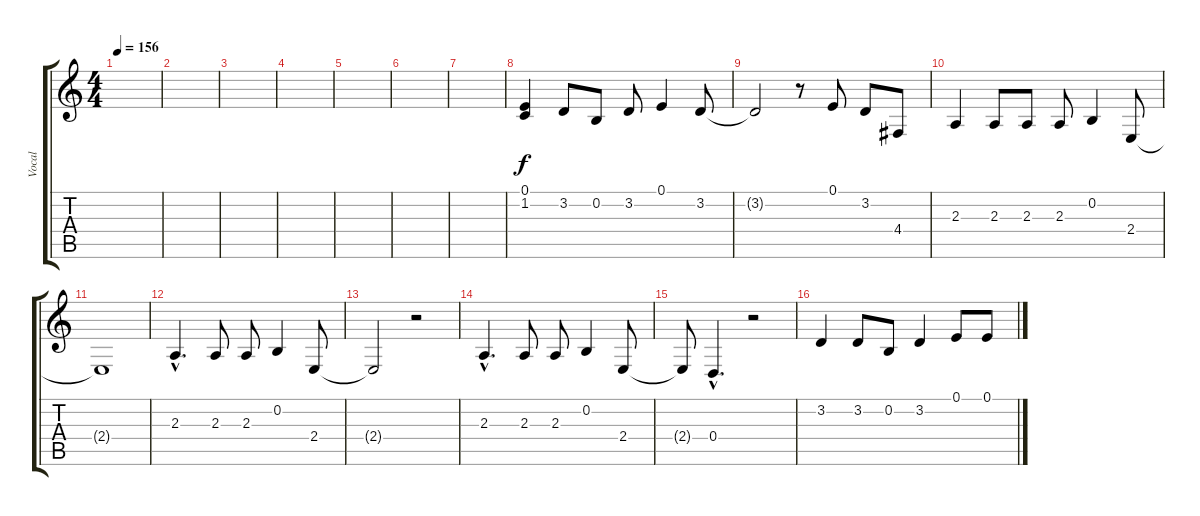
\track ("Vocal" "Vocal") {instrument brightacousticpiano}
\staff {score tabs}
\tuning (E4 B3 G3 D3 A2 E2) {hide}
\ts (4 4)
\tempo 156
\clef g2
\ks c
|
|
|
|
|
|
|
(0.1 1.2).4 3.2.8 0.2.8 3.2.8 0.1.4 3.2.8 |
3.2{t}.2 r.8 0.1.8 3.2.8 4.4.8 |
2.3.4 2.3.8 2.3.8 2.3.8 0.2.4 2.4.8 |
2.4{t}.1 |
2.3{hac}.4{d} 2.3.8 2.3.8 0.2.4 2.4.8 |
2.4{t}.2 r.2 |
2.3{hac}.4{d} 2.3.8 2.3.8 0.2.4 2.4.8 |
2.4{t}.8 0.4{hac}.4{d} r.2 |
3.2.4 3.2.8 0.2.8 3.2.4 0.1.8 0.1.8
